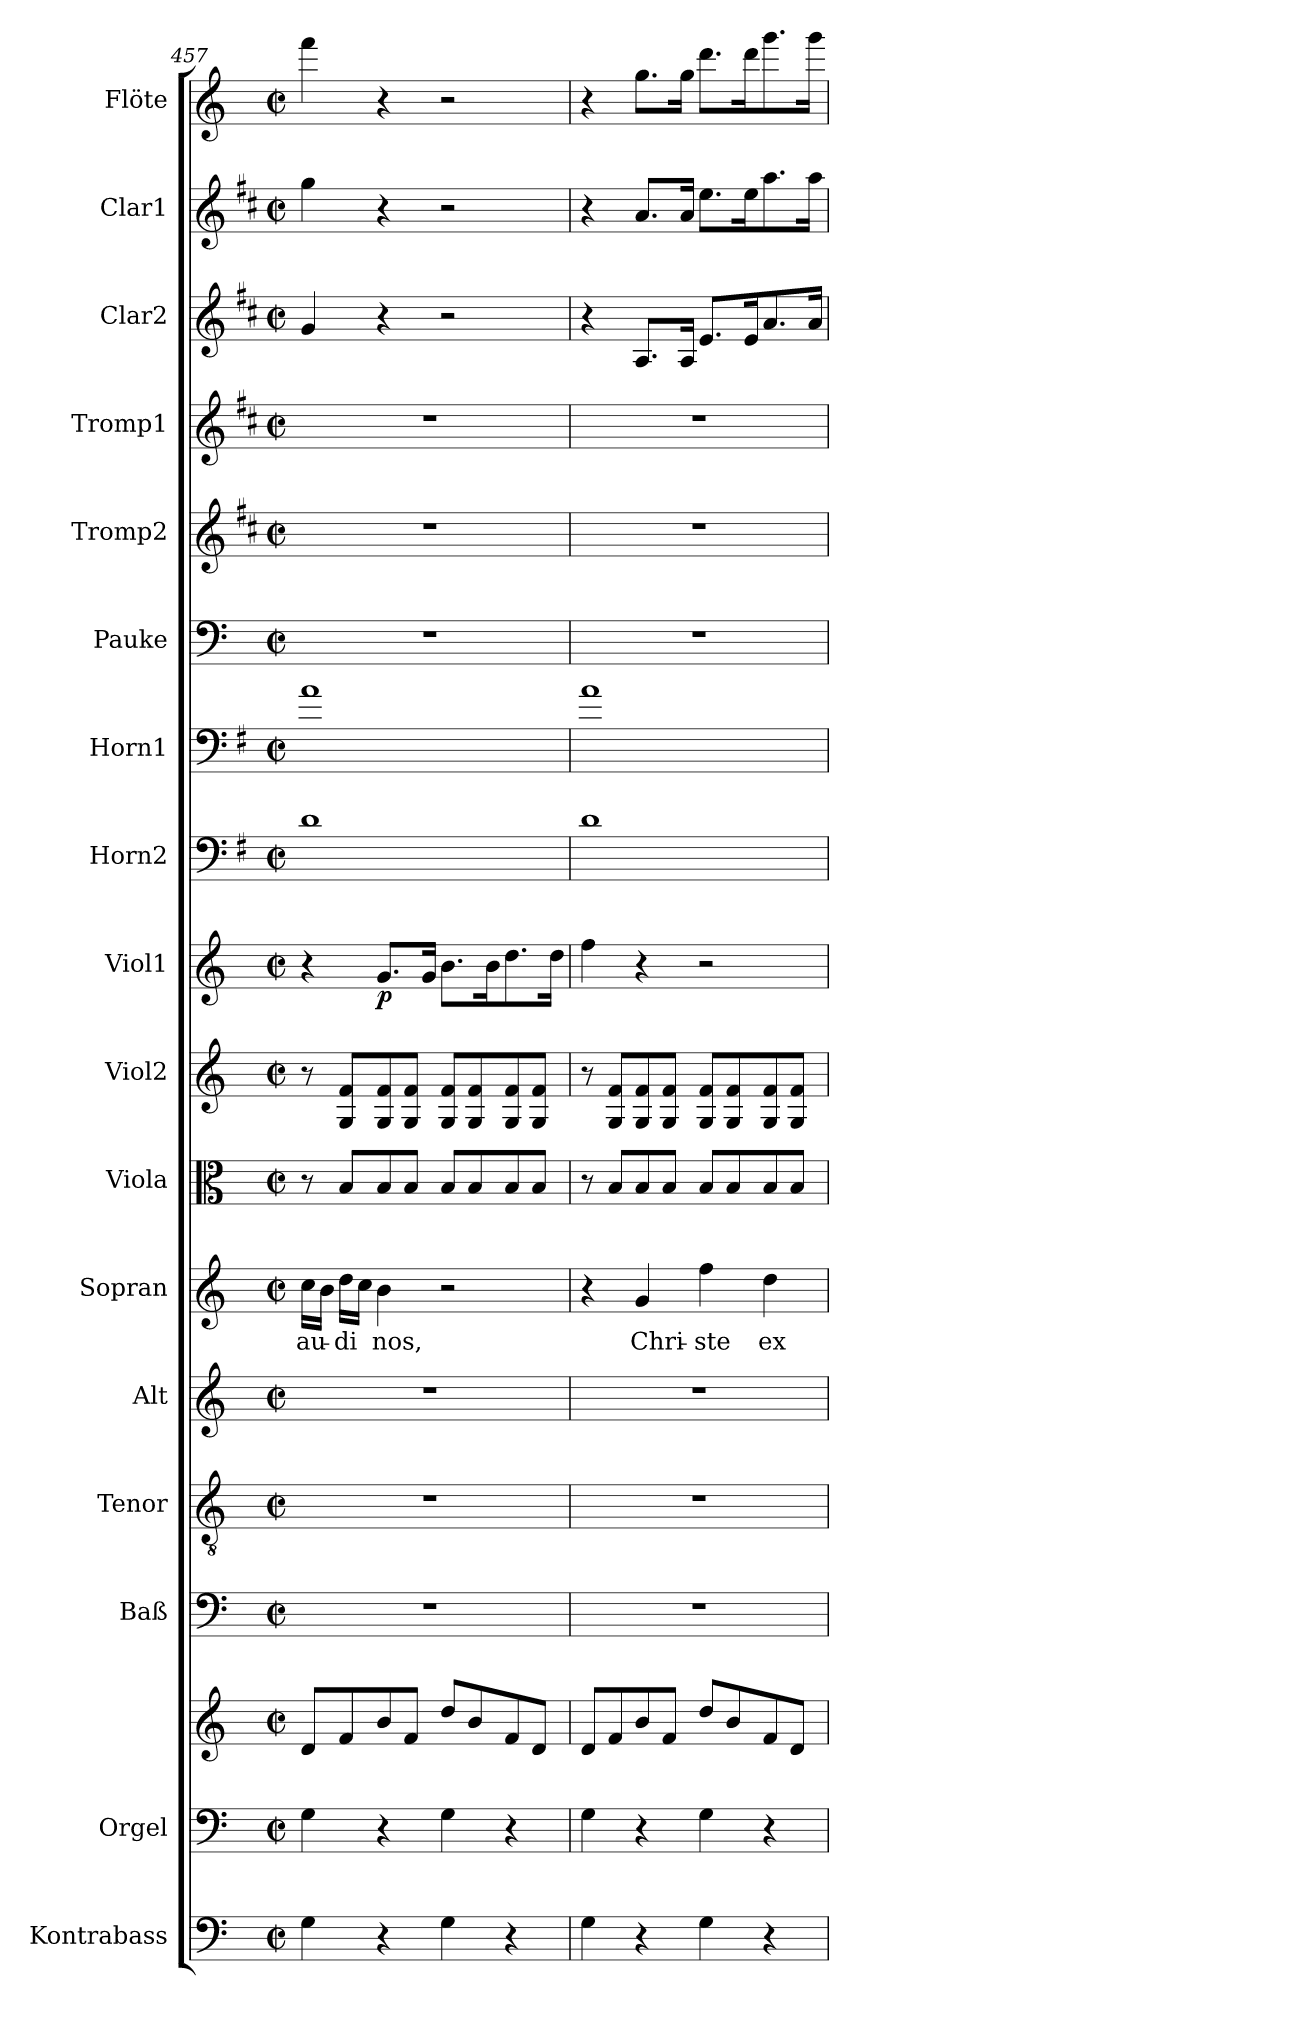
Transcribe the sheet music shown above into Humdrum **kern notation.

**kern	**kern	**kern	**kern	**kern	**kern	**kern	**text	**kern	**kern	**kern	**dynam	**kern	**kern	**kern	**kern	**kern	**kern	**kern	**kern
*part17	*part16	*part16	*part15	*part14	*part13	*part12	*part12	*part11	*part10	*part9	*part9	*part8	*part7	*part6	*part5	*part4	*part3	*part2	*part1
*staff18	*staff17	*staff16	*staff15	*staff14	*staff13	*staff12	*staff12	*staff11	*staff10	*staff9	*staff9	*staff8	*staff7	*staff6	*staff5	*staff4	*staff3	*staff2	*staff1
*I"Kontrabass	*I"Orgel	*	*I"Baß	*I"Tenor	*I"Alt	*I"Sopran	*	*I"Viola	*I"Viol2	*I"Viol1	*	*I"Horn2	*I"Horn1	*I"Pauke	*I"Tromp2	*I"Tromp1	*I"Clar2	*I"Clar1	*I"Flöte
*I'Kb	*	*	*I'B	*I'T	*I'A	*I'S	*	*I'Vla	*I'Vl2	*I'Vl1	*	*I'Hr2	*I'Hr1	*I'Pk	*I'Tr2	*I'Tr1	*I'Cl2	*I'Cl1	*I'Fl
*clefF4	*clefF4	*clefG2	*clefF4	*clefGv2	*clefG2	*clefG2	*	*clefC3	*clefG2	*clefG2	*	*clefF4	*clefF4	*clefF4	*clefG2	*clefG2	*clefG2	*clefG2	*clefG2
*ITrd7c12	*	*	*	*	*	*	*	*	*	*	*	*ITrd4c7	*ITrd4c7	*	*ITrd1c2	*ITrd1c2	*ITrd1c2	*ITrd1c2	*
*k[]	*k[]	*k[]	*k[]	*k[]	*k[]	*k[]	*	*k[]	*k[]	*k[]	*	*k[]	*k[]	*k[]	*k[]	*k[]	*k[]	*k[]	*k[]
*C:	*C:	*C:	*C:	*C:	*C:	*C:	*	*C:	*C:	*C:	*	*C:	*C:	*C:	*C:	*C:	*C:	*C:	*C:
*M2/2	*M2/2	*M2/2	*M2/2	*M2/2	*M2/2	*M2/2	*	*M2/2	*M2/2	*M2/2	*	*M2/2	*M2/2	*M2/2	*M2/2	*M2/2	*M2/2	*M2/2	*M2/2
*met(c|)	*met(c|)	*met(c|)	*met(c|)	*met(c|)	*met(c|)	*met(c|)	*	*met(c|)	*met(c|)	*met(c|)	*	*met(c|)	*met(c|)	*met(c|)	*met(c|)	*met(c|)	*met(c|)	*met(c|)	*met(c|)
=457	=457	=457	=457	=457	=457	=457	=457	=457	=457	=457	=457	=457	=457	=457	=457	=457	=457	=457	=457
!	!	!	!	!	!	!	!LO:LY:b	!	!	!	!	!	!	!	!	!	!	!	!
4GG\	4G\	8d/L	1r	1r	1r	16cc\LL	au-	8r	8r	4r	.	1G	1d	1r	1r	1r	4f/	4ff\	4fff\
.	.	.	.	.	.	16b\JJ	.	.	.	.	.	.	.	.	.	.	.	.	.
!	!	!	!	!	!	!	!LO:LY:b	!	!	!	!	!	!	!	!	!	!	!	!
.	.	8f/	.	.	.	16dd\LL	-di	8B/L	8G/ 8f/L	.	.	.	.	.	.	.	.	.	.
.	.	.	.	.	.	16cc\JJ	.	.	.	.	.	.	.	.	.	.	.	.	.
!	!	!	!	!	!	!	!LO:LY:b	!	!	!	!LO:DY:b	!	!	!	!	!	!	!	!
4r	4r	8b/	.	.	.	4b\	nos,	8B/	8G/ 8f/	8.g/L	p	.	.	.	.	.	4r	4r	4r
.	.	8f/J	.	.	.	.	.	8B/J	8G/ 8f/J	.	.	.	.	.	.	.	.	.	.
.	.	.	.	.	.	.	.	.	.	16g/Jk	.	.	.	.	.	.	.	.	.
4GG\	4G\	8dd/L	.	.	.	2r	.	8B/L	8G/ 8f/L	8.b\L	.	.	.	.	.	.	2r	2r	2r
.	.	8b/	.	.	.	.	.	8B/	8G/ 8f/	.	.	.	.	.	.	.	.	.	.
.	.	.	.	.	.	.	.	.	.	16b\k	.	.	.	.	.	.	.	.	.
4r	4r	8f/	.	.	.	.	.	8B/	8G/ 8f/	8.dd\	.	.	.	.	.	.	.	.	.
.	.	8d/J	.	.	.	.	.	8B/J	8G/ 8f/J	.	.	.	.	.	.	.	.	.	.
.	.	.	.	.	.	.	.	.	.	16dd\Jk	.	.	.	.	.	.	.	.	.
=458	=458	=458	=458	=458	=458	=458	=458	=458	=458	=458	=458	=458	=458	=458	=458	=458	=458	=458	=458
4GG\	4G\	8d/L	1r	1r	1r	4r	.	8r	8r	4ff\	.	1G	1d	1r	1r	1r	4r	4r	4r
.	.	8f/	.	.	.	.	.	8B/L	8G/ 8f/L	.	.	.	.	.	.	.	.	.	.
!	!	!	!	!	!	!	!LO:LY:b	!	!	!	!	!	!	!	!	!	!	!	!
4r	4r	8b/	.	.	.	4g/	Chri-	8B/	8G/ 8f/	4r	.	.	.	.	.	.	8.G/L	8.g/L	8.gg\L
.	.	8f/J	.	.	.	.	.	8B/J	8G/ 8f/J	.	.	.	.	.	.	.	.	.	.
.	.	.	.	.	.	.	.	.	.	.	.	.	.	.	.	.	16G/Jk	16g/Jk	16gg\Jk
!	!	!	!	!	!	!	!LO:LY:b	!	!	!	!	!	!	!	!	!	!	!	!
4GG\	4G\	8dd/L	.	.	.	4ff\	-ste	8B/L	8G/ 8f/L	2r	.	.	.	.	.	.	8.d/L	8.dd\L	8.ddd\L
.	.	8b/	.	.	.	.	.	8B/	8G/ 8f/	.	.	.	.	.	.	.	.	.	.
.	.	.	.	.	.	.	.	.	.	.	.	.	.	.	.	.	16d/k	16dd\k	16ddd\k
!	!	!	!	!	!	!	!LO:LY:b	!	!	!	!	!	!	!	!	!	!	!	!
4r	4r	8f/	.	.	.	4dd\	ex-	8B/	8G/ 8f/	.	.	.	.	.	.	.	8.g/	8.gg\	8.ggg\
.	.	8d/J	.	.	.	.	.	8B/J	8G/ 8f/J	.	.	.	.	.	.	.	.	.	.
.	.	.	.	.	.	.	.	.	.	.	.	.	.	.	.	.	16g/Jk	16gg\Jk	16ggg\Jk
=	=	=	=	=	=	=	=	=	=	=	=	=	=	=	=	=	=	=	=
*-	*-	*-	*-	*-	*-	*-	*-	*-	*-	*-	*-	*-	*-	*-	*-	*-	*-	*-	*-
